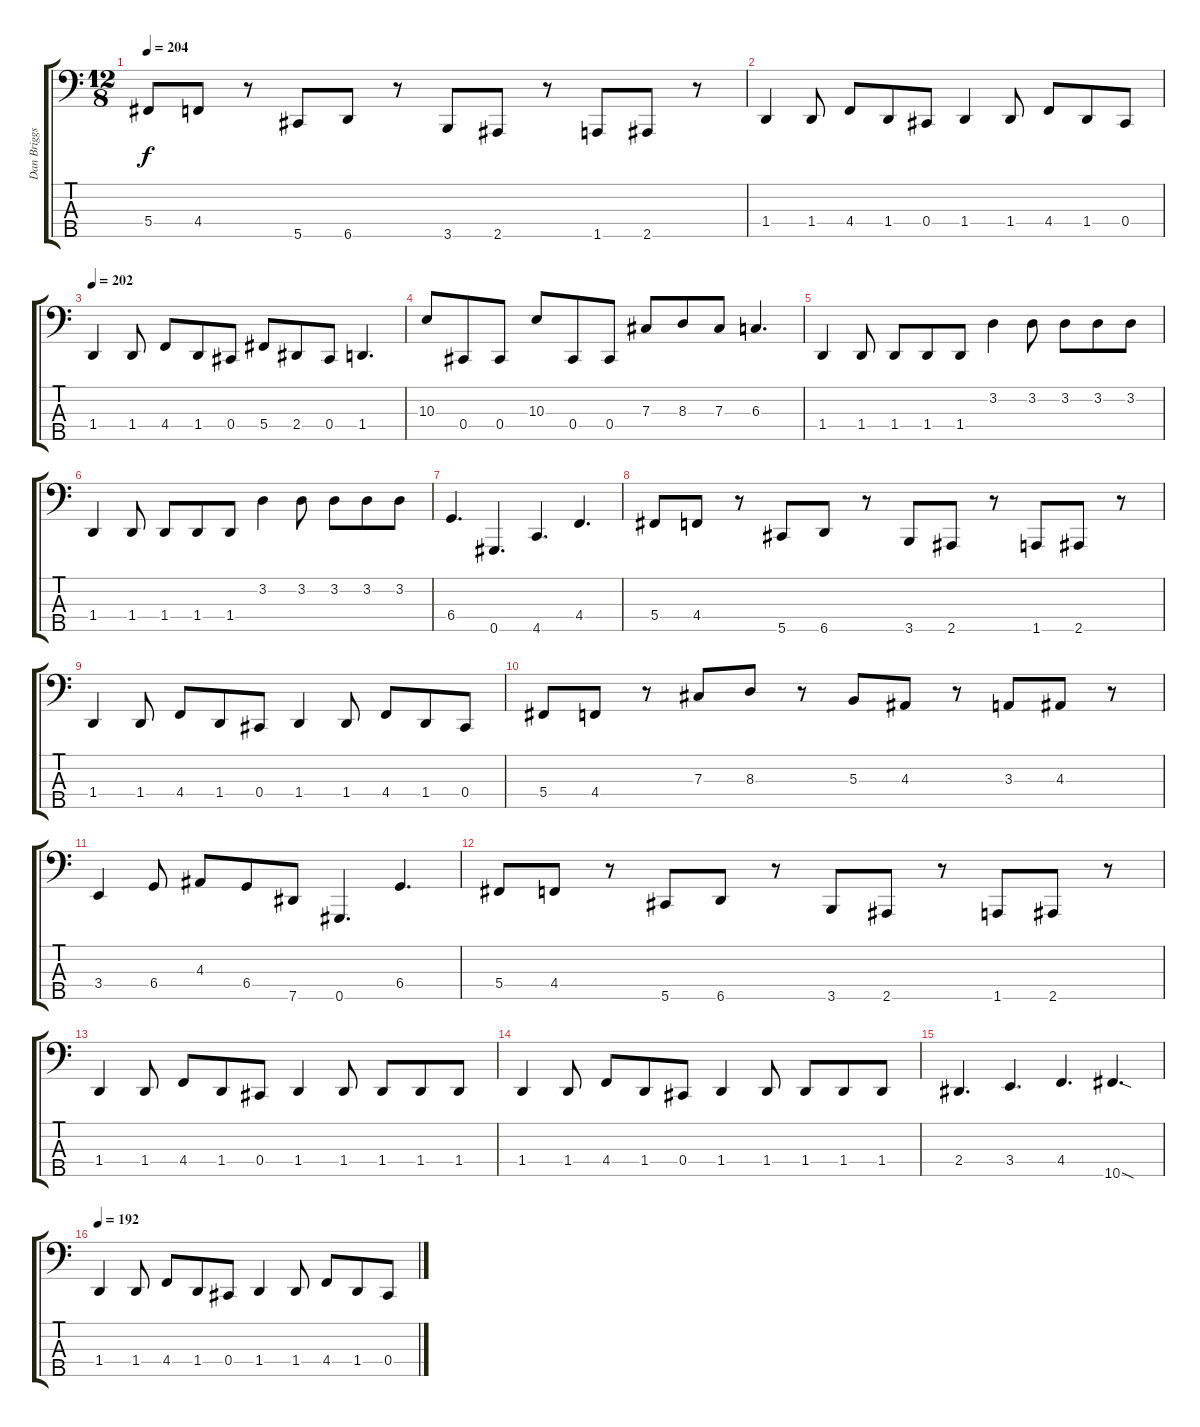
\track ("Dan Briggs" "Dan Briggs") {instrument electricbassfinger}
\staff {score tabs}
\tuning (E2 B1 Gb1 Db1 Ab0) {hide}
\ts (12 8)
\tempo 204
\clef f4
\ks c
5.4.8{dy f} 4.4.8 r.8 5.5.8 6.5.8 r.8 3.5.8 2.5.8 r.8 1.5.8 2.5.8 r.8 |
1.4.4 1.4.8 4.4.8 1.4.8 0.4.8 1.4.4 1.4.8 4.4.8 1.4.8 0.4.8 |
\tempo 202
1.4.4 1.4.8 4.4.8 1.4.8 0.4.8 5.4.8 2.4.8 0.4.8 1.4.4{d} |
10.3.8 0.4.8 0.4.8 10.3.8 0.4.8 0.4.8 7.3.8 8.3.8 7.3.8 6.3.4{d} |
1.4.4 1.4.8 1.4.8 1.4.8 1.4.8 3.2.4 3.2.8 3.2.8 3.2.8 3.2.8 |
1.4.4 1.4.8 1.4.8 1.4.8 1.4.8 3.2.4 3.2.8 3.2.8 3.2.8 3.2.8 |
6.4.4{d} 0.5.4{d} 4.5.4{d} 4.4.4{d} |
5.4.8 4.4.8 r.8 5.5.8 6.5.8 r.8 3.5.8 2.5.8 r.8 1.5.8 2.5.8 r.8 |
1.4.4 1.4.8 4.4.8 1.4.8 0.4.8 1.4.4 1.4.8 4.4.8 1.4.8 0.4.8 |
5.4.8 4.4.8 r.8 7.3.8 8.3.8 r.8 5.3.8 4.3.8 r.8 3.3.8 4.3.8 r.8 |
3.4.4 6.4.8 4.3.8 6.4.8 7.5.8 0.5.4{d} 6.4.4{d} |
5.4.8 4.4.8 r.8 5.5.8 6.5.8 r.8 3.5.8 2.5.8 r.8 1.5.8 2.5.8 r.8 |
1.4.4 1.4.8 4.4.8 1.4.8 0.4.8 1.4.4 1.4.8 1.4.8 1.4.8 1.4.8 |
1.4.4 1.4.8 4.4.8 1.4.8 0.4.8 1.4.4 1.4.8 1.4.8 1.4.8 1.4.8 |
2.4.4{d} 3.4.4{d} 4.4.4{d} 10.5{sod}.4{d} |
\tempo 192
1.4.4 1.4.8 4.4.8 1.4.8 0.4.8 1.4.4 1.4.8 4.4.8 1.4.8 0.4.8
